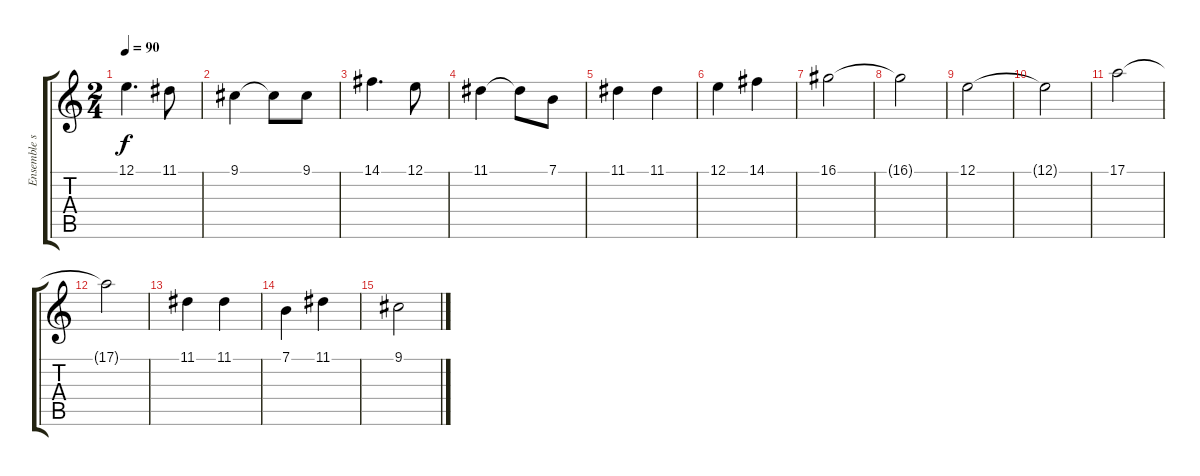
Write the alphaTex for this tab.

\track ("Ensemble string" "Ensemble s") {instrument stringensemble1}
\staff {score tabs}
\tuning (E4 B3 G3 D3 A2 E2) {hide}
\ts (2 4)
\tempo 90
\clef g2
\ks c
12.1.4{d dy f} 11.1.8 |
9.1.4 9.1{t}.8 9.1.8 |
14.1.4{d} 12.1.8 |
11.1.4 11.1{t}.8 7.1.8 |
11.1.4 11.1.4 |
12.1.4 14.1.4 |
16.1.2 |
16.1{t}.2 |
12.1.2 |
12.1{t}.2 |
17.1.2 |
17.1{t}.2 |
11.1.4 11.1.4 |
7.1.4 11.1.4 |
9.1.2
